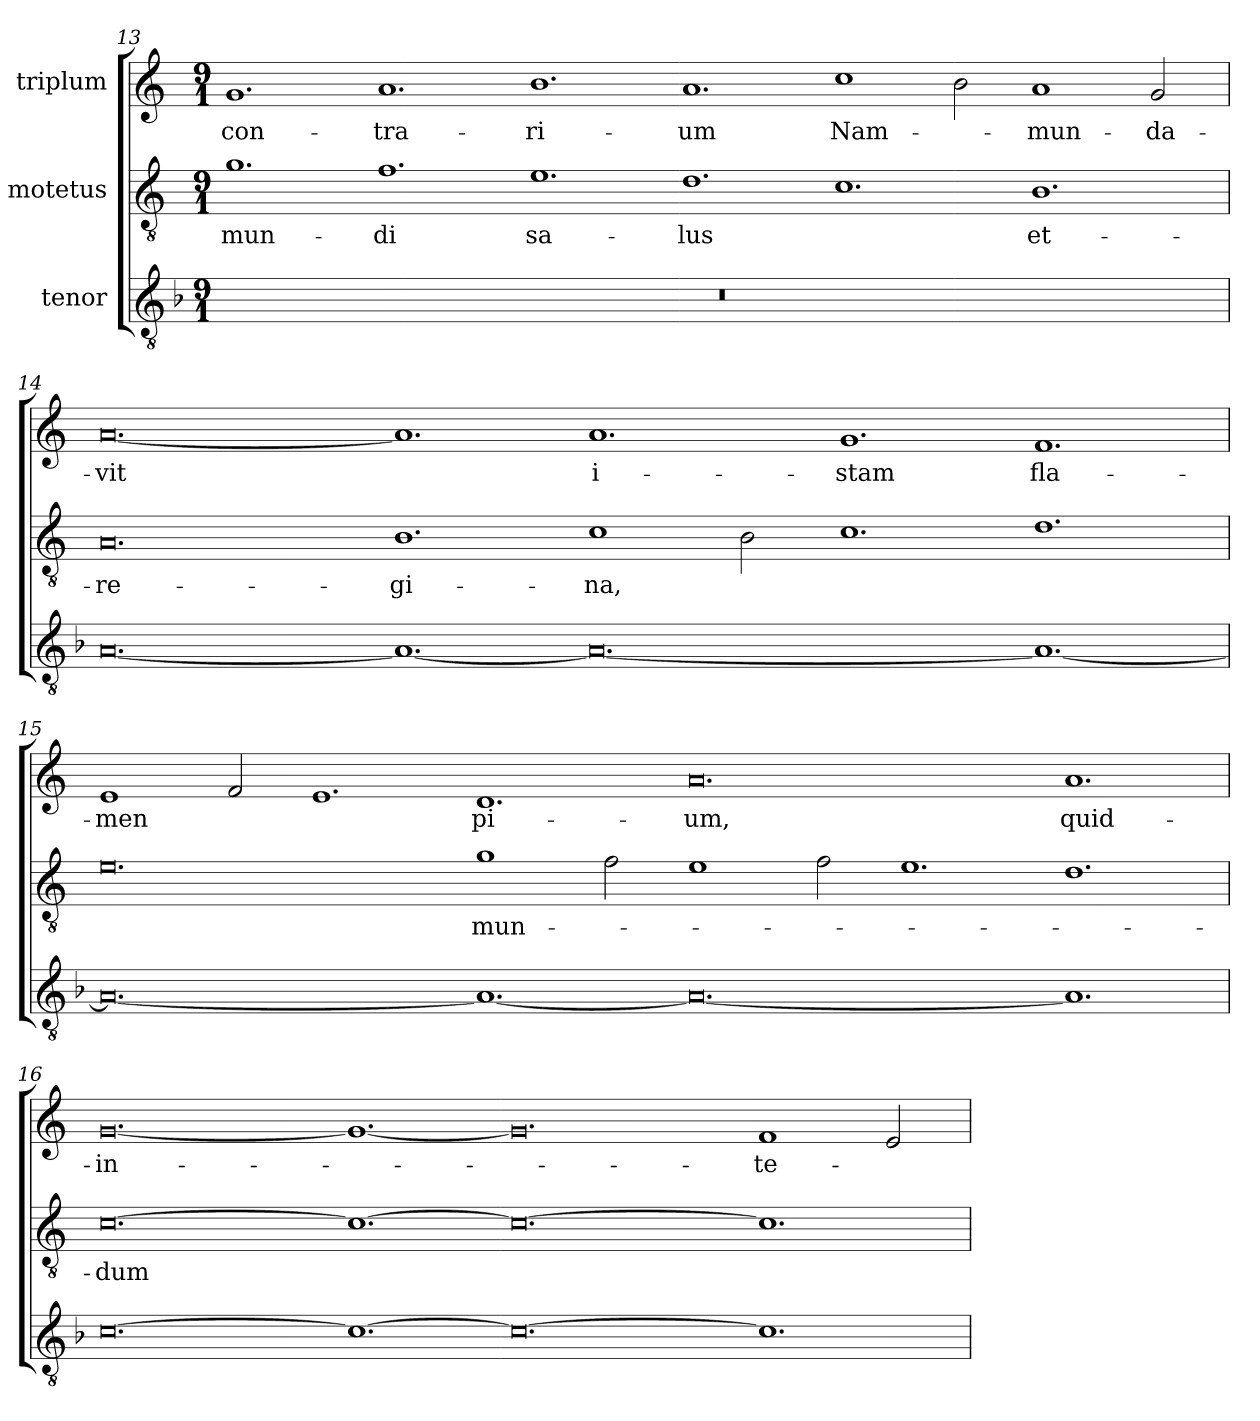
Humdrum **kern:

**kern	**kern	**text	**kern	**text
*part3	*part2	*part2	*part1	*part1
*staff3	*staff2	*staff2	*staff1	*staff1
*I"tenor	*I"motetus	*	*I"triplum	*
*clefGv2	*clefGv2	*	*clefG2	*
*k[b-]	*k[]	*	*k[]	*
*F:	*C:	*	*C:	*
*M9/1	*M9/1	*	*M9/1	*
=13	=13	=13	=13	=13
1%9r	1.g\	mun-	1.g/	con-
.	1.f\	-di	1.a/	-tra-
.	1.e\	sa-	1.b\	-ri-
.	1.d\	-lus	1.a/	-um
.	1.c\	.	1cc\	Nam-
.	.	.	2b\	.
.	1.B\	et-	1a/	mun-
.	.	.	2g/	-da-
=14	=14	=14	=14	=14
[0.A/	0.A/	re-	[0.a/	-vit
1.A/_	1.B\	-gi-	1.a/]	.
0.A/_	1c\	-na,	1.a/	i-
.	2B\	.	.	.
.	1.c\	.	1.g/	-stam
1.A/_	1.d\	.	1.f/	fla-
=15	=15	=15	=15	=15
0.A/_	0.e\	.	1e/	-men
.	.	.	2f/	.
.	.	.	1.e/	.
1.A/_	1g\	mun-	1.d/	pi-
.	2f\	.	.	.
0.A/_	1e\	.	0.a/	-um,
.	2f\	.	.	.
.	1.e\	.	.	.
1.A/]	1.d\	.	1.a/	quid-
=16	=16	=16	=16	=16
[0.c\	[0.c\	-dum	[0.g/	in-
1.c\_	1.c\_	.	1.g/_	.
0.c\_	0.c\_	.	0.g/]	.
1.c\]	1.c\]	.	1f/	-te-
.	.	.	2e/	.
=	=	=	=	=
*-	*-	*-	*-	*-
